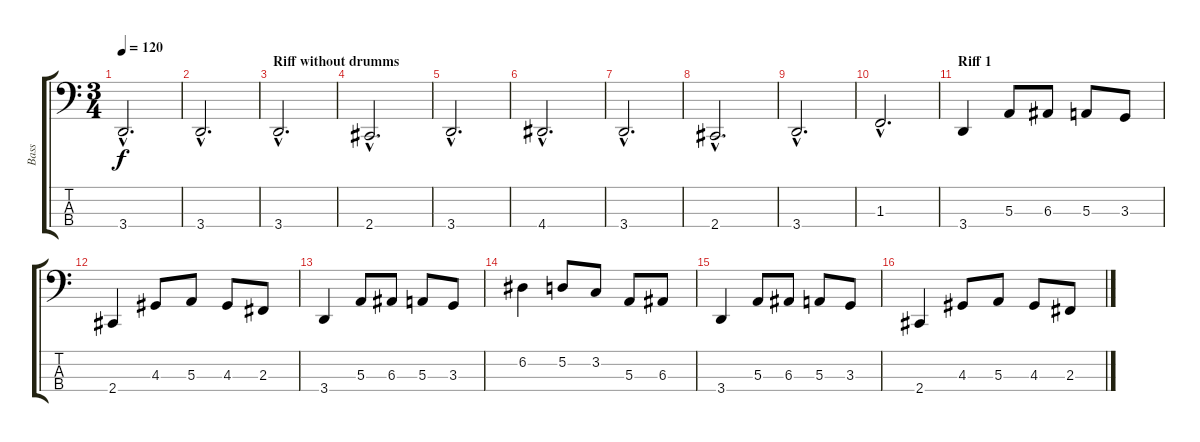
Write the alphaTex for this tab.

\track ("Bass" "Bass") {instrument electricbasspick}
\staff {score tabs}
\tuning (D2 A1 E1 B0) {hide}
\ts (3 4)
\tempo 120
\clef f4
\ks c
3.4{hac}.2{d dy f} |
3.4{hac}.2{d} |
\section ("" "Riff without drumms")
3.4{hac}.2{d} |
2.4{hac}.2{d} |
3.4{hac}.2{d} |
4.4{hac}.2{d} |
3.4{hac}.2{d} |
2.4{hac}.2{d} |
3.4{hac}.2{d} |
1.3{hac}.2{d} |
\section ("" "Riff 1")
3.4.4 5.3.8 6.3.8 5.3.8 3.3.8 |
2.4.4 4.3.8 5.3.8 4.3.8 2.3.8 |
3.4.4 5.3.8 6.3.8 5.3.8 3.3.8 |
6.2.4 5.2.8 3.2.8 5.3.8 6.3.8 |
3.4.4 5.3.8 6.3.8 5.3.8 3.3.8 |
2.4.4 4.3.8 5.3.8 4.3.8 2.3.8
